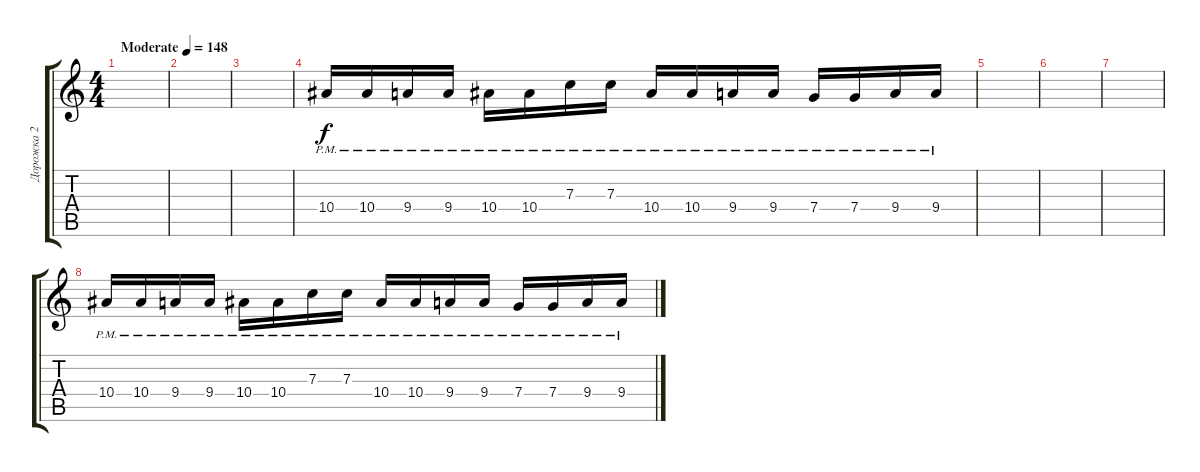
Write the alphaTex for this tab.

\track ("Дорожка 2" "Дорожка 2") {instrument distortionguitar}
\staff {score tabs}
\tuning (D4 A3 F3 C3 G2 C2) {hide}
\ts (4 4)
\tempo (148 "Moderate")
\clef g2
\ks c
|
|
|
10.4{pm}.16 10.4{pm}.16 9.4{pm}.16 9.4{pm}.16 10.4{pm}.16 10.4{pm}.16 7.3{pm}.16 7.3{pm}.16 10.4{pm}.16 10.4{pm}.16 9.4{pm}.16 9.4{pm}.16 7.4{pm}.16 7.4{pm}.16 9.4{pm}.16 9.4{pm}.16 |
|
|
|
10.4{pm}.16 10.4{pm}.16 9.4{pm}.16 9.4{pm}.16 10.4{pm}.16 10.4{pm}.16 7.3{pm}.16 7.3{pm}.16 10.4{pm}.16 10.4{pm}.16 9.4{pm}.16 9.4{pm}.16 7.4{pm}.16 7.4{pm}.16 9.4{pm}.16 9.4{pm}.16
